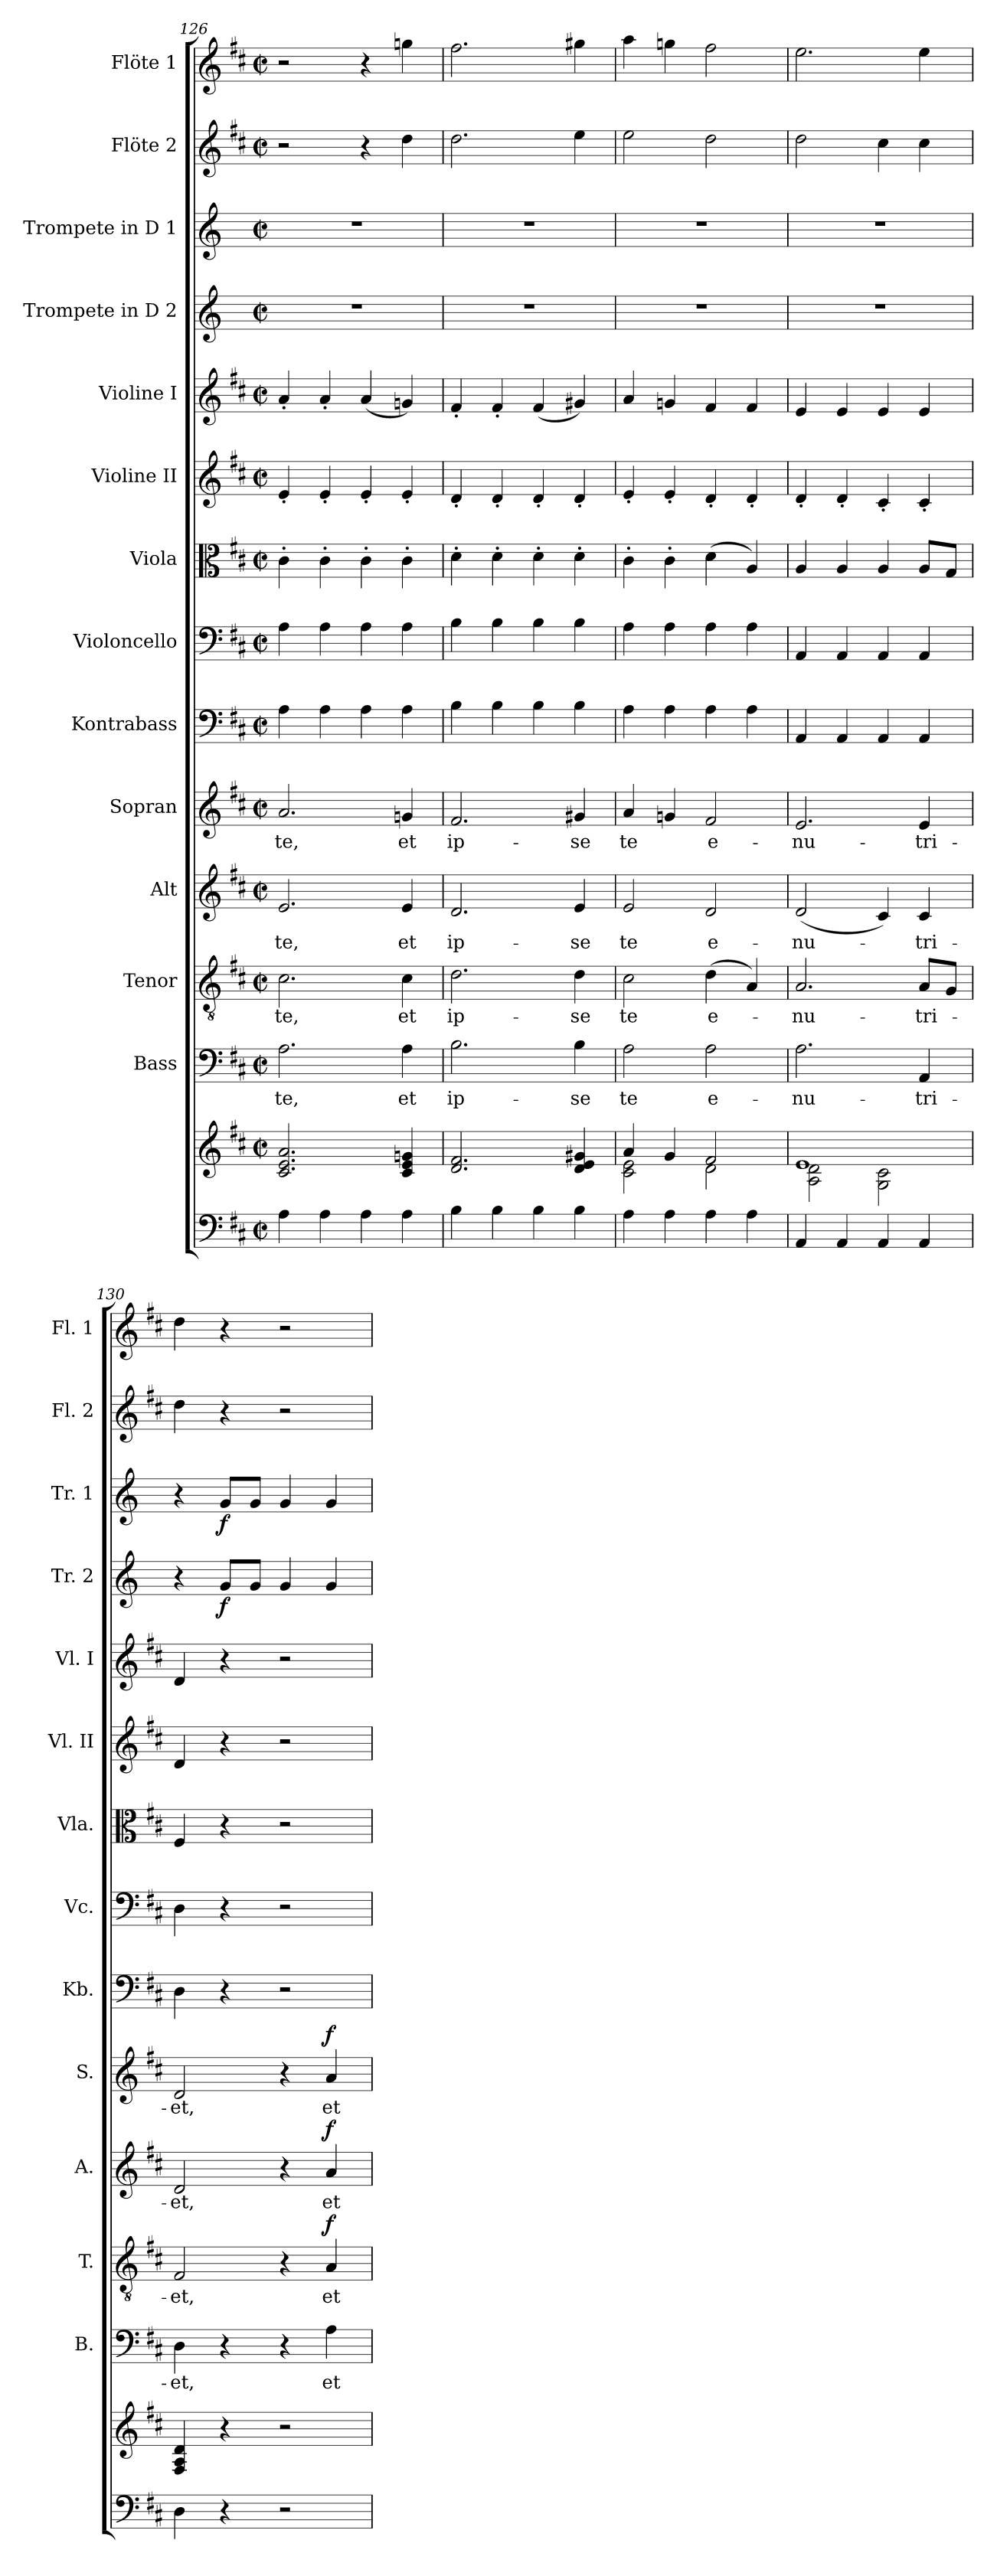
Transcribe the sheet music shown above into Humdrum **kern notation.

**kern	**kern	**kern	**text	**kern	**text	**dynam	**kern	**text	**dynam	**kern	**text	**dynam	**kern	**kern	**kern	**kern	**kern	**kern	**dynam	**kern	**dynam	**kern	**kern
*part14	*part14	*part13	*part13	*part12	*part12	*part12	*part11	*part11	*part11	*part10	*part10	*part10	*part9	*part8	*part7	*part6	*part5	*part4	*part4	*part3	*part3	*part2	*part1
*staff15	*staff14	*staff13	*staff13	*staff12	*staff12	*staff12	*staff11	*staff11	*staff11	*staff10	*staff10	*staff10	*staff9	*staff8	*staff7	*staff6	*staff5	*staff4	*staff4	*staff3	*staff3	*staff2	*staff1
*	*	*I"Bass	*	*I"Tenor	*	*	*I"Alt	*	*	*I"Sopran	*	*	*I"Kontrabass	*I"Violoncello	*I"Viola	*I"Violine II	*I"Violine I	*I"Trompete in D 2	*	*I"Trompete in D 1	*	*I"Flöte 2	*I"Flöte 1
*	*	*I'B.	*	*I'T.	*	*	*I'A.	*	*	*I'S.	*	*	*I'Kb.	*I'Vc.	*I'Vla.	*I'Vl. II	*I'Vl. I	*I'Tr. 2	*	*I'Tr. 1	*	*I'Fl. 2	*I'Fl. 1
*clefF4	*clefG2	*clefF4	*	*clefGv2	*	*	*clefG2	*	*	*clefG2	*	*	*clefF4	*clefF4	*clefC3	*clefG2	*clefG2	*clefG2	*	*clefG2	*	*clefG2	*clefG2
*	*	*	*	*	*	*	*	*	*	*	*	*	*ITrd7c12	*	*	*	*	*ITrd1c2	*	*ITrd1c2	*	*	*
*k[f#c#]	*k[f#c#]	*k[f#c#]	*	*k[f#c#]	*	*	*k[f#c#]	*	*	*k[f#c#]	*	*	*k[f#c#]	*k[f#c#]	*k[f#c#]	*k[f#c#]	*k[f#c#]	*k[b-e-]	*	*k[b-e-]	*	*k[f#c#]	*k[f#c#]
*D:	*D:	*D:	*	*D:	*	*	*D:	*	*	*D:	*	*	*D:	*D:	*D:	*D:	*D:	*B-:	*	*B-:	*	*D:	*D:
*M2/2	*M2/2	*M2/2	*	*M2/2	*	*	*M2/2	*	*	*M2/2	*	*	*M2/2	*M2/2	*M2/2	*M2/2	*M2/2	*M2/2	*	*M2/2	*	*M2/2	*M2/2
*met(c|)	*met(c|)	*met(c|)	*	*met(c|)	*	*	*met(c|)	*	*	*met(c|)	*	*	*met(c|)	*met(c|)	*met(c|)	*met(c|)	*met(c|)	*met(c|)	*	*met(c|)	*	*met(c|)	*met(c|)
=126	=126	=126	=126	=126	=126	=126	=126	=126	=126	=126	=126	=126	=126	=126	=126	=126	=126	=126	=126	=126	=126	=126	=126
!	!	!	!LO:LY:b	!	!LO:LY:b	!	!	!LO:LY:b	!	!	!LO:LY:b	!	!	!	!	!	!	!	!	!	!	!	!
4A\	2.c#/ 2.e/ 2.a/	2.A\	te,	2.c#\	te,	.	2.e/	te,	.	2.a/	te,	.	4AA\	4A\	4c#'>\	4e'</	4a'</	1r	.	1r	.	2r	2r
4A\	.	.	.	.	.	.	.	.	.	.	.	.	4AA\	4A\	4c#'>\	4e'</	4a'</	.	.	.	.	.	.
4A\	.	.	.	.	.	.	.	.	.	.	.	.	4AA\	4A\	4c#'>\	4e'</	(<4a/	.	.	.	.	4r	4r
!	!	!	!LO:LY:b	!	!LO:LY:b	!	!	!LO:LY:b	!	!	!LO:LY:b	!	!	!	!	!	!	!	!	!	!	!	!
4A\	4c#/ 4e/ 4gn/	4A\	et	4c#\	et	.	4e/	et	.	4gn/	et	.	4AA\	4A\	4c#'>\	4e'</	4gn/)	.	.	.	.	4dd\	4ggn\
=127	=127	=127	=127	=127	=127	=127	=127	=127	=127	=127	=127	=127	=127	=127	=127	=127	=127	=127	=127	=127	=127	=127	=127
!	!	!	!LO:LY:b	!	!LO:LY:b	!	!	!LO:LY:b	!	!	!LO:LY:b	!	!	!	!	!	!	!	!	!	!	!	!
4B\	2.d/ 2.f#/	2.B\	ip-	2.d\	ip-	.	2.d/	ip-	.	2.f#/	ip-	.	4BB\	4B\	4d'>\	4d'</	4f#'</	1r	.	1r	.	2.dd\	2.ff#\
4B\	.	.	.	.	.	.	.	.	.	.	.	.	4BB\	4B\	4d'>\	4d'</	4f#'</	.	.	.	.	.	.
4B\	.	.	.	.	.	.	.	.	.	.	.	.	4BB\	4B\	4d'>\	4d'</	(<4f#/	.	.	.	.	.	.
!	!	!	!LO:LY:b	!	!LO:LY:b	!	!	!LO:LY:b	!	!	!LO:LY:b	!	!	!	!	!	!	!	!	!	!	!	!
4B\	4d/ 4e/ 4g#X/	4B\	-se	4d\	-se	.	4e/	-se	.	4g#X/	-se	.	4BB\	4B\	4d'>\	4d'</	4g#X/)	.	.	.	.	4ee\	4gg#X\
=128	=128	=128	=128	=128	=128	=128	=128	=128	=128	=128	=128	=128	=128	=128	=128	=128	=128	=128	=128	=128	=128	=128	=128
*	*^	*	*	*	*	*	*	*	*	*	*	*	*	*	*	*	*	*	*	*	*	*	*
!	!	!	!	!LO:LY:b	!	!LO:LY:b	!	!	!LO:LY:b	!	!	!LO:LY:b	!	!	!	!	!	!	!	!	!	!	!	!
4A\	4a/	2c#\ 2e\	2A\	te	2c#\	te	.	2e/	te	.	4a/	te	.	4AA\	4A\	4c#'>\	4e'</	4a/	1r	.	1r	.	2ee\	4aa\
4A\	4g/	.	.	.	.	.	.	.	.	.	4gn/	.	.	4AA\	4A\	4c#'>\	4e'</	4gn/	.	.	.	.	.	4ggn\
!	!	!	!	!LO:LY:b	!	!LO:LY:b	!	!	!LO:LY:b	!	!	!LO:LY:b	!	!	!	!	!	!	!	!	!	!	!	!
4A\	2f#/	2d\	2A\	e-	(>4d\	e-	.	2d/	e-	.	2f#/	e-	.	4AA\	4A\	(>4d\	4d'</	4f#/	.	.	.	.	2dd\	2ff#\
4A\	.	.	.	.	4A/)	.	.	.	.	.	.	.	.	4AA\	4A\	4A/)	4d'</	4f#/	.	.	.	.	.	.
=129	=129	=129	=129	=129	=129	=129	=129	=129	=129	=129	=129	=129	=129	=129	=129	=129	=129	=129	=129	=129	=129	=129	=129	=129
!	!	!	!	!LO:LY:b	!	!LO:LY:b	!	!	!LO:LY:b	!	!	!LO:LY:b	!	!	!	!	!	!	!	!	!	!	!	!
4AA/	1e	2A\ 2d\	2.A\	-nu-	2.A/	-nu-	.	(<2d/	-nu-	.	2.e/	-nu-	.	4AAA/	4AA/	4A/	4d'</	4e/	1r	.	1r	.	2dd\	2.ee\
4AA/	.	.	.	.	.	.	.	.	.	.	.	.	.	4AAA/	4AA/	4A/	4d'</	4e/	.	.	.	.	.	.
4AA/	.	2G\ 2c#\	.	.	.	.	.	4c#/)	.	.	.	.	.	4AAA/	4AA/	4A/	4c#'</	4e/	.	.	.	.	4cc#\	.
!	!	!	!	!LO:LY:b	!	!LO:LY:b	!	!	!LO:LY:b	!	!	!LO:LY:b	!	!	!	!	!	!	!	!	!	!	!	!
4AA/	.	.	4AA/	-tri-	8A/L	-tri-	.	4c#/	-tri-	.	4e/	-tri-	.	4AAA/	4AA/	8A/L	4c#'</	4e/	.	.	.	.	4cc#\	4ee\
.	.	.	.	.	8G/J	.	.	.	.	.	.	.	.	.	.	8G/J	.	.	.	.	.	.	.	.
*	*v	*v	*	*	*	*	*	*	*	*	*	*	*	*	*	*	*	*	*	*	*	*	*	*
!!LO:PB:g=z
=130	=130	=130	=130	=130	=130	=130	=130	=130	=130	=130	=130	=130	=130	=130	=130	=130	=130	=130	=130	=130	=130	=130	=130
!	!	!	!LO:LY:b	!	!LO:LY:b	!	!	!LO:LY:b	!	!	!LO:LY:b	!	!	!	!	!	!	!	!	!	!	!	!
4D\	4F#/ 4A/ 4d/	4D\	-et,	2F#/	-et,	.	2d/	-et,	.	2d/	-et,	.	4DD\	4D\	4F#/	4d/	4d/	4r	.	4r	.	4dd\	4dd\
!	!	!	!	!	!	!	!	!	!	!	!	!	!	!	!	!	!	!	!LO:DY:b	!	!LO:DY:b	!	!
4r	4r	4r	.	.	.	.	.	.	.	.	.	.	4r	4r	4r	4r	4r	8f/L	f	8f/L	f	4r	4r
.	.	.	.	.	.	.	.	.	.	.	.	.	.	.	.	.	.	8f/J	.	8f/J	.	.	.
2r	2r	4r	.	4r	.	.	4r	.	.	4r	.	.	2r	2r	2r	2r	2r	4f/	.	4f/	.	2r	2r
!	!	!	!LO:LY:b	!	!LO:LY:b	!LO:DY:a	!	!LO:LY:b	!LO:DY:a	!	!LO:LY:b	!LO:DY:a	!	!	!	!	!	!	!	!	!	!	!
.	.	4A\	et	4A/	et	f	4a/	et	f	4a/	et	f	.	.	.	.	.	4f/	.	4f/	.	.	.
=	=	=	=	=	=	=	=	=	=	=	=	=	=	=	=	=	=	=	=	=	=	=	=
*-	*-	*-	*-	*-	*-	*-	*-	*-	*-	*-	*-	*-	*-	*-	*-	*-	*-	*-	*-	*-	*-	*-	*-
